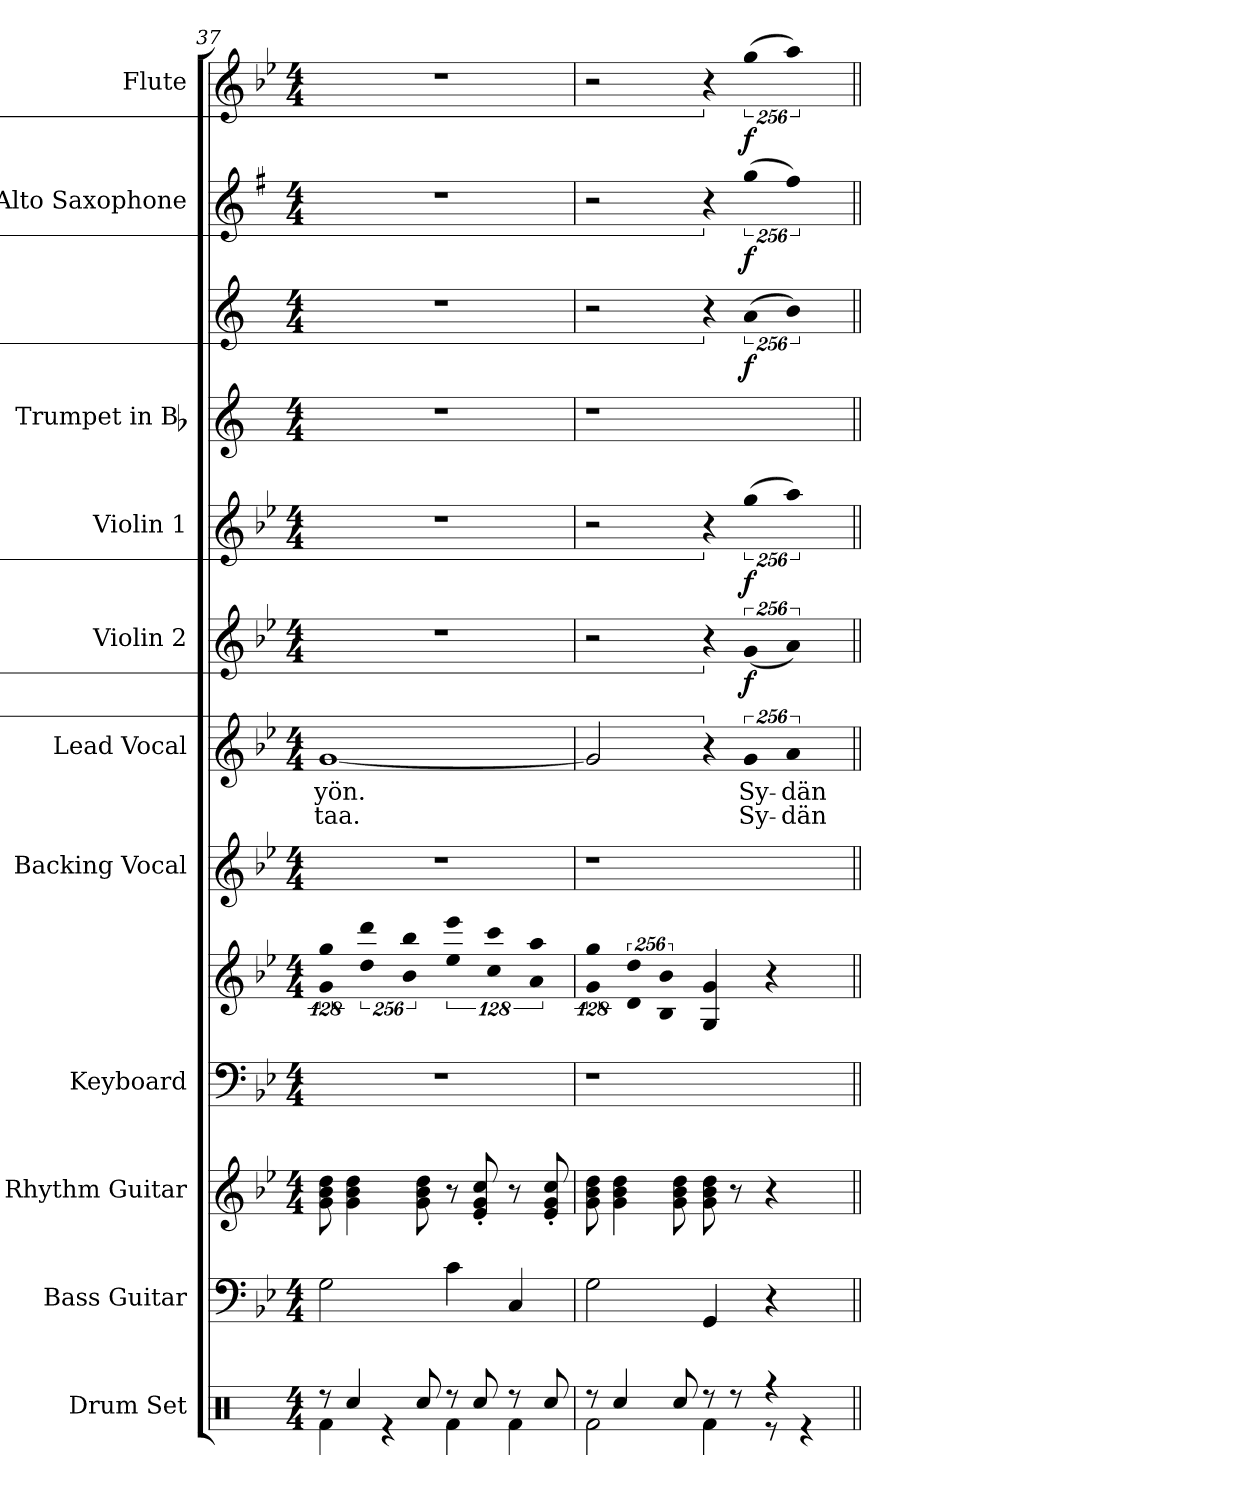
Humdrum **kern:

**kern	**kern	**kern	**kern	**kern	**kern	**kern	**text	**text	**kern	**dynam	**kern	**dynam	**kern	**kern	**dynam	**kern	**dynam	**kern	**dynam
*part11	*part10	*part9	*part8	*part8	*part7	*part6	*part6	*part6	*part5	*part5	*part4	*part4	*part3	*part3	*part3	*part2	*part2	*part1	*part1
*staff13	*staff12	*staff11	*staff10	*staff9	*staff8	*staff7	*staff7	*staff7	*staff6	*staff6	*staff5	*staff5	*staff4	*staff3	*staff3/4	*staff2	*staff2	*staff1	*staff1
*I"Drum Set	*I"Bass Guitar	*I"Rhythm Guitar	*I"Keyboard	*	*I"Backing Vocal	*I"Lead Vocal	*	*	*I"Violin 2	*	*I"Violin 1	*	*I"Trumpet in Bb	*	*	*I"Alto Saxophone	*	*I"Flute	*
*I'Dr.	*I'Bass	*I'Rhy.	*I'Kbd.	*	*	*	*	*	*I'Vln. 2	*	*I'Vln. 1	*	*I'Tpt.	*	*	*I'Alto Sax.	*	*I'Fl.	*
*clefX	*clefF4	*clefG2	*clefF4	*clefG2	*clefG2	*clefG2	*	*	*clefG2	*	*clefG2	*	*clefG2	*clefG2	*	*clefG2	*	*clefG2	*
*	*ITrd7c12	*ITrd7c12	*	*	*	*	*	*	*	*	*	*	*ITrd1c2	*ITrd1c2	*	*ITrd5c9	*	*	*
*k[]	*k[b-e-]	*k[b-e-]	*k[b-e-]	*k[b-e-]	*k[b-e-]	*k[b-e-]	*	*	*k[b-e-]	*	*k[b-e-]	*	*k[b-e-]	*k[b-e-]	*	*k[b-e-]	*	*k[b-e-]	*
*C:	*B-:	*B-:	*B-:	*B-:	*B-:	*B-:	*	*	*B-:	*	*B-:	*	*B-:	*B-:	*	*B-:	*	*B-:	*
*M4/4	*M4/4	*M4/4	*M4/4	*M4/4	*M4/4	*M4/4	*	*	*M4/4	*	*M4/4	*	*M4/4	*M4/4	*	*M4/4	*	*M4/4	*
=37	=37	=37	=37	=37	=37	=37	=37	=37	=37	=37	=37	=37	=37	=37	=37	=37	=37	=37	=37
*^	*	*	*	*	*	*	*	*	*	*	*	*	*	*	*	*	*	*	*
!	!	!	!	!	!LO:N:vis=4	!	!	!	!	!	!	!	!	!	!	!	!	!	!	!
!	!	!	!	!	!	!	!	!LO:LY:b:color=#000000	!LO:LY:b:color=#000000	!	!	!	!	!	!	!	!	!	!	!
8r	4Rfi\	2GGi\	8Gi\ 8B-i 8di	1r	512%85gi\ 512%85ggi	1r	[<1gi	yön.	taa.	1r	.	1r	.	1r	1r	.	1r	.	1r	.
4Rcci/	.	.	4Gi\ 4B-i 4di	.	.	.	.	.	.	.	.	.	.	.	.	.	.	.	.	.
!	!	!	!	!	!LO:N:vis=4	!	!	!	!	!	!	!	!	!	!	!	!	!	!	!
.	.	.	.	.	1024%171ddi\ 1024%171dddi	.	.	.	.	.	.	.	.	.	.	.	.	.	.	.
.	4r	.	.	.	.	.	.	.	.	.	.	.	.	.	.	.	.	.	.	.
!	!	!	!	!	!LO:N:vis=4	!	!	!	!	!	!	!	!	!	!	!	!	!	!	!
.	.	.	.	.	1024%171b-i\ 1024%171bb-i	.	.	.	.	.	.	.	.	.	.	.	.	.	.	.
8Rcci/	.	.	8Gi\ 8B-i 8di	.	.	.	.	.	.	.	.	.	.	.	.	.	.	.	.	.
!	!	!	!	!	!LO:N:vis=4	!	!	!	!	!	!	!	!	!	!	!	!	!	!	!
8r	4Rfi\	4Ci\	8r	.	512%85ee-i\ 512%85eee-i	.	.	.	.	.	.	.	.	.	.	.	.	.	.	.
8Rcci/	.	.	8E-i/' 8Gi' 8ci'	.	.	.	.	.	.	.	.	.	.	.	.	.	.	.	.	.
!	!	!	!	!	!LO:N:vis=4	!	!	!	!	!	!	!	!	!	!	!	!	!	!	!
.	.	.	.	.	1024%171cci\ 1024%171ccci	.	.	.	.	.	.	.	.	.	.	.	.	.	.	.
8r	4Rfi\	4CCi/	8r	.	.	.	.	.	.	.	.	.	.	.	.	.	.	.	.	.
!	!	!	!	!	!LO:N:vis=4	!	!	!	!	!	!	!	!	!	!	!	!	!	!	!
.	.	.	.	.	1024%171ai\ 1024%171aai	.	.	.	.	.	.	.	.	.	.	.	.	.	.	.
8Rcci/	.	.	8E-i/' 8Gi' 8ci'	.	.	.	.	.	.	.	.	.	.	.	.	.	.	.	.	.
=38	=38	=38	=38	=38	=38	=38	=38	=38	=38	=38	=38	=38	=38	=38	=38	=38	=38	=38	=38	=38
!	!	!	!	!	!LO:N:vis=4	!	!	!	!	!	!	!	!	!	!	!	!	!	!	!
8r	2Rfi\	2GGi\	8Gi\ 8B-i 8di	1r	512%85gi\ 512%85ggi	1r	2gi/]	.	.	2r	.	2r	.	1r	2r	.	2r	.	2r	.
4Rcci/	.	.	4Gi\ 4B-i 4di	.	.	.	.	.	.	.	.	.	.	.	.	.	.	.	.	.
!	!	!	!	!	!LO:N:vis=4	!	!	!	!	!	!	!	!	!	!	!	!	!	!	!
.	.	.	.	.	1024%171di/ 1024%171ddi	.	.	.	.	.	.	.	.	.	.	.	.	.	.	.
!	!	!	!	!	!LO:N:vis=4	!	!	!	!	!	!	!	!	!	!	!	!	!	!	!
.	.	.	.	.	1024%171B-i/ 1024%171b-i	.	.	.	.	.	.	.	.	.	.	.	.	.	.	.
8Rcci/	.	.	8Gi\ 8B-i 8di	.	.	.	.	.	.	.	.	.	.	.	.	.	.	.	.	.
!	!	!	!	!	!	!	!LO:N:vis=4	!	!	!LO:N:vis=4	!	!LO:N:vis=4	!	!	!LO:N:vis=4	!	!LO:N:vis=4	!	!LO:N:vis=4	!
8r	4Rfi\	4GGGi/	8Gi\ 8B-i 8di	.	4Gi/ 4gi	.	512%85r	.	.	512%85r	.	512%85r	.	.	512%85r	.	512%85r	.	512%85r	.
8r	.	.	8r	.	.	.	.	.	.	.	.	.	.	.	.	.	.	.	.	.
!	!	!	!	!	!	!	!LO:N:vis=4	!	!	!	!	!	!	!	!	!	!	!	!	!
!	!	!	!	!	!	!	!	!LO:LY:b:color=#000000	!LO:LY:b:color=#000000	!LO:N:vis=4	!	!LO:N:vis=4	!	!	!LO:N:vis=4	!	!LO:N:vis=4	!	!LO:N:vis=4	!
.	.	.	.	.	.	.	1024%171gi/	Sy-	Sy-	(1024%171gi/	f	(1024%171ggi\	f	.	(1024%171gi/	f	(1024%171b-i\	f	(1024%171ggi\	f
4r	8r	4r	4r	.	4r	.	.	.	.	.	.	.	.	.	.	.	.	.	.	.
!	!	!	!	!	!	!	!LO:N:vis=4	!	!	!	!	!	!	!	!	!	!	!	!	!
!	!	!	!	!	!	!	!	!LO:LY:b:color=#000000	!LO:LY:b:color=#000000	!LO:N:vis=4	!	!LO:N:vis=4	!	!	!LO:N:vis=4	!	!LO:N:vis=4	!	!LO:N:vis=4	!
.	.	.	.	.	.	.	1024%171ai/	-dän	-dän	1024%171ai/)	.	1024%171aai\)	.	.	1024%171ai\)	.	1024%171ai\)	.	1024%171aai\)	.
.	4r	.	.	.	.	.	.	.	.	.	.	.	.	.	.	.	.	.	.	.
8ryy	.	8ryy	8ryy	8ryy	8ryy	8ryy	8ryy	.	.	8ryy	.	8ryy	.	8ryy	8ryy	.	8ryy	.	8ryy	.
*v	*v	*	*	*	*	*	*	*	*	*	*	*	*	*	*	*	*	*	*	*
=||	=||	=||	=||	=||	=||	=||	=||	=||	=||	=||	=||	=||	=||	=||	=||	=||	=||	=||	=||
*-	*-	*-	*-	*-	*-	*-	*-	*-	*-	*-	*-	*-	*-	*-	*-	*-	*-	*-	*-
